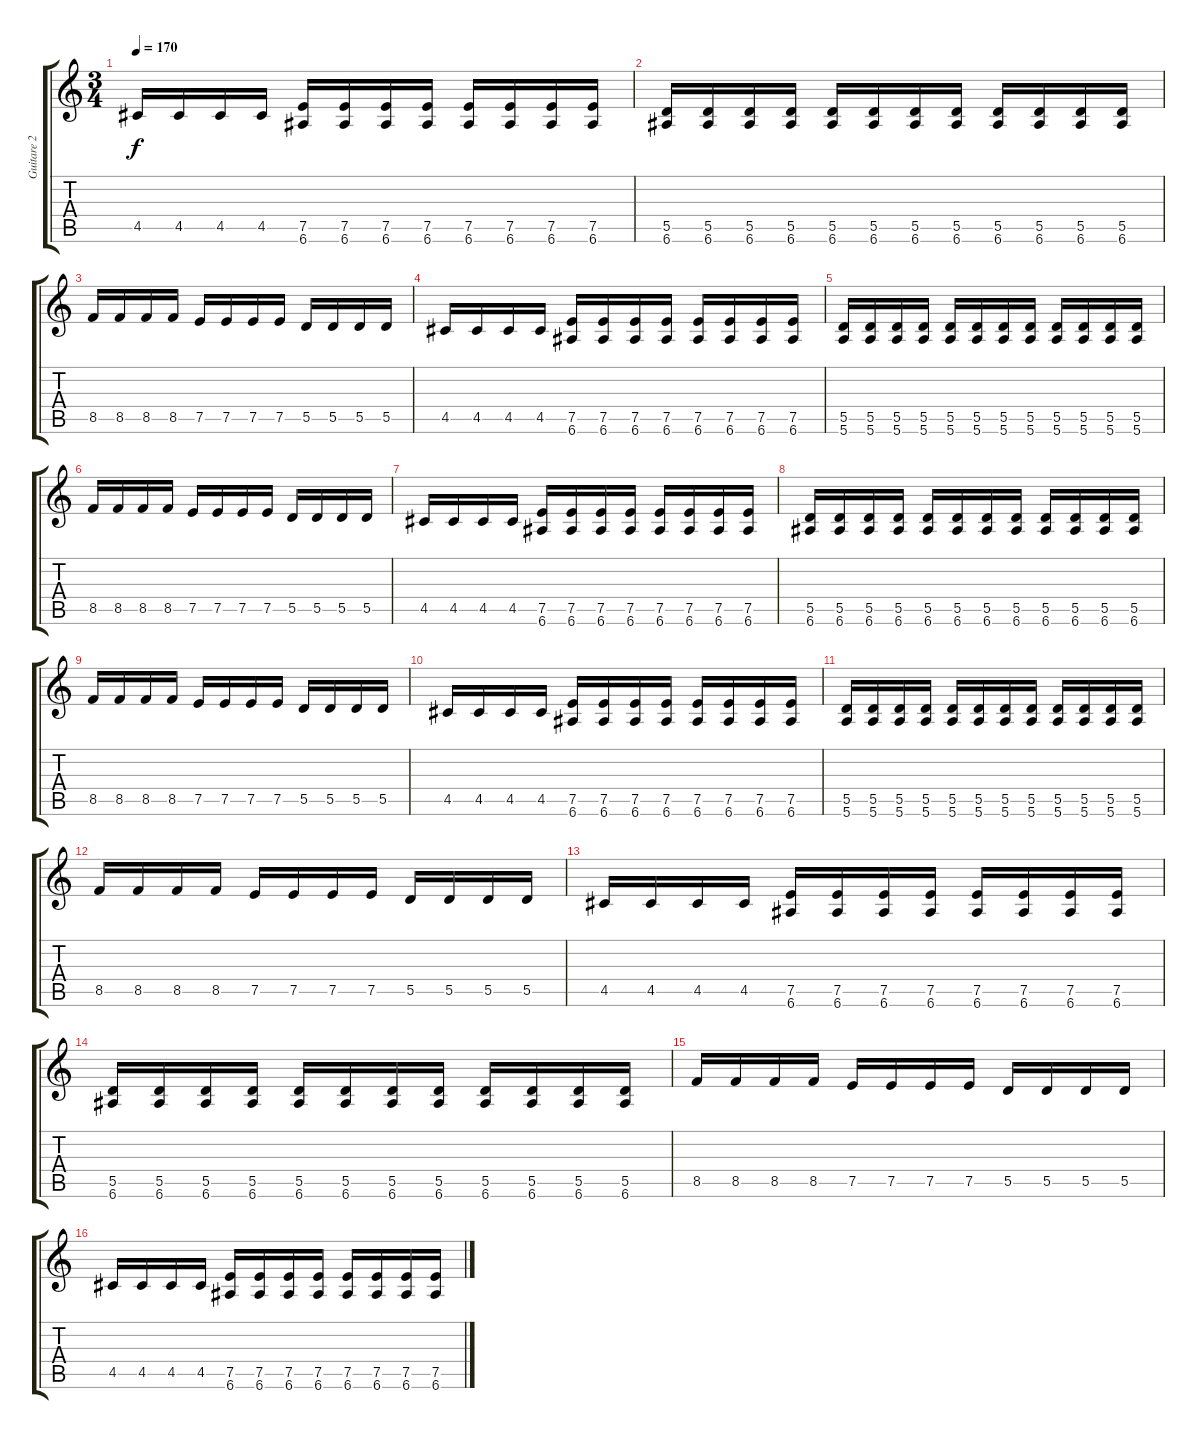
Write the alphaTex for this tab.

\track ("Guitare 2" "Guitare 2") {instrument distortionguitar}
\staff {score tabs}
\tuning (E4 B3 G3 D3 A2 E2) {hide}
\ts (3 4)
\tempo 170
\clef g2
\ks c
4.5.16{dy f} 4.5.16 4.5.16 4.5.16 (7.5 6.6).16 (7.5 6.6).16 (7.5 6.6).16 (7.5 6.6).16 (7.5 6.6).16 (7.5 6.6).16 (7.5 6.6).16 (7.5 6.6).16 |
(5.5 6.6).16 (5.5 6.6).16 (5.5 6.6).16 (5.5 6.6).16 (5.5 6.6).16 (5.5 6.6).16 (5.5 6.6).16 (5.5 6.6).16 (5.5 6.6).16 (5.5 6.6).16 (5.5 6.6).16 (5.5 6.6).16 |
8.5.16 8.5.16 8.5.16 8.5.16 7.5.16 7.5.16 7.5.16 7.5.16 5.5.16 5.5.16 5.5.16 5.5.16 |
4.5.16 4.5.16 4.5.16 4.5.16 (7.5 6.6).16 (7.5 6.6).16 (7.5 6.6).16 (7.5 6.6).16 (7.5 6.6).16 (7.5 6.6).16 (7.5 6.6).16 (7.5 6.6).16 |
(5.5 5.6).16 (5.5 5.6).16 (5.5 5.6).16 (5.5 5.6).16 (5.5 5.6).16 (5.5 5.6).16 (5.5 5.6).16 (5.5 5.6).16 (5.5 5.6).16 (5.5 5.6).16 (5.5 5.6).16 (5.5 5.6).16 |
8.5.16 8.5.16 8.5.16 8.5.16 7.5.16 7.5.16 7.5.16 7.5.16 5.5.16 5.5.16 5.5.16 5.5.16 |
4.5.16 4.5.16 4.5.16 4.5.16 (7.5 6.6).16 (7.5 6.6).16 (7.5 6.6).16 (7.5 6.6).16 (7.5 6.6).16 (7.5 6.6).16 (7.5 6.6).16 (7.5 6.6).16 |
(5.5 6.6).16 (5.5 6.6).16 (5.5 6.6).16 (5.5 6.6).16 (5.5 6.6).16 (5.5 6.6).16 (5.5 6.6).16 (5.5 6.6).16 (5.5 6.6).16 (5.5 6.6).16 (5.5 6.6).16 (5.5 6.6).16 |
8.5.16 8.5.16 8.5.16 8.5.16 7.5.16 7.5.16 7.5.16 7.5.16 5.5.16 5.5.16 5.5.16 5.5.16 |
4.5.16 4.5.16 4.5.16 4.5.16 (7.5 6.6).16 (7.5 6.6).16 (7.5 6.6).16 (7.5 6.6).16 (7.5 6.6).16 (7.5 6.6).16 (7.5 6.6).16 (7.5 6.6).16 |
(5.5 5.6).16 (5.5 5.6).16 (5.5 5.6).16 (5.5 5.6).16 (5.5 5.6).16 (5.5 5.6).16 (5.5 5.6).16 (5.5 5.6).16 (5.5 5.6).16 (5.5 5.6).16 (5.5 5.6).16 (5.5 5.6).16 |
8.5.16 8.5.16 8.5.16 8.5.16 7.5.16 7.5.16 7.5.16 7.5.16 5.5.16 5.5.16 5.5.16 5.5.16 |
4.5.16 4.5.16 4.5.16 4.5.16 (7.5 6.6).16 (7.5 6.6).16 (7.5 6.6).16 (7.5 6.6).16 (7.5 6.6).16 (7.5 6.6).16 (7.5 6.6).16 (7.5 6.6).16 |
(5.5 6.6).16 (5.5 6.6).16 (5.5 6.6).16 (5.5 6.6).16 (5.5 6.6).16 (5.5 6.6).16 (5.5 6.6).16 (5.5 6.6).16 (5.5 6.6).16 (5.5 6.6).16 (5.5 6.6).16 (5.5 6.6).16 |
8.5.16 8.5.16 8.5.16 8.5.16 7.5.16 7.5.16 7.5.16 7.5.16 5.5.16 5.5.16 5.5.16 5.5.16 |
4.5.16 4.5.16 4.5.16 4.5.16 (7.5 6.6).16 (7.5 6.6).16 (7.5 6.6).16 (7.5 6.6).16 (7.5 6.6).16 (7.5 6.6).16 (7.5 6.6).16 (7.5 6.6).16
